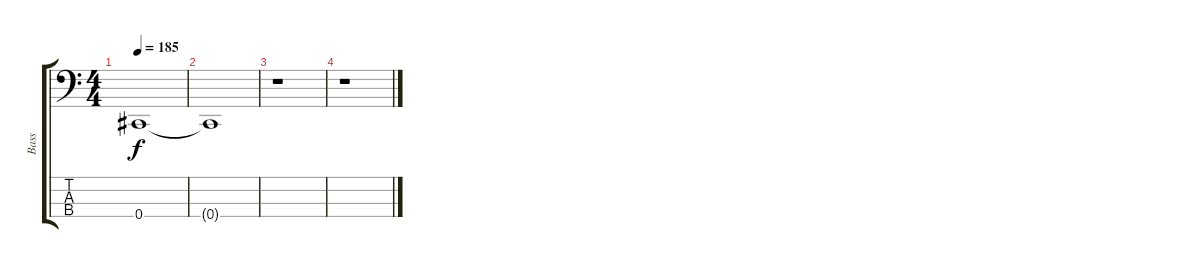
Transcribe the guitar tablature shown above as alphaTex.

\track ("Bass" "Bass") {instrument electricbassfinger}
\staff {score tabs}
\tuning (E2 B1 Gb1 Db1) {hide}
\ts (4 4)
\tempo 185
\clef f4
\ks c
0.4{t}.1{dy f} |
0.4{t}.1 |
r.1 |
r.1
